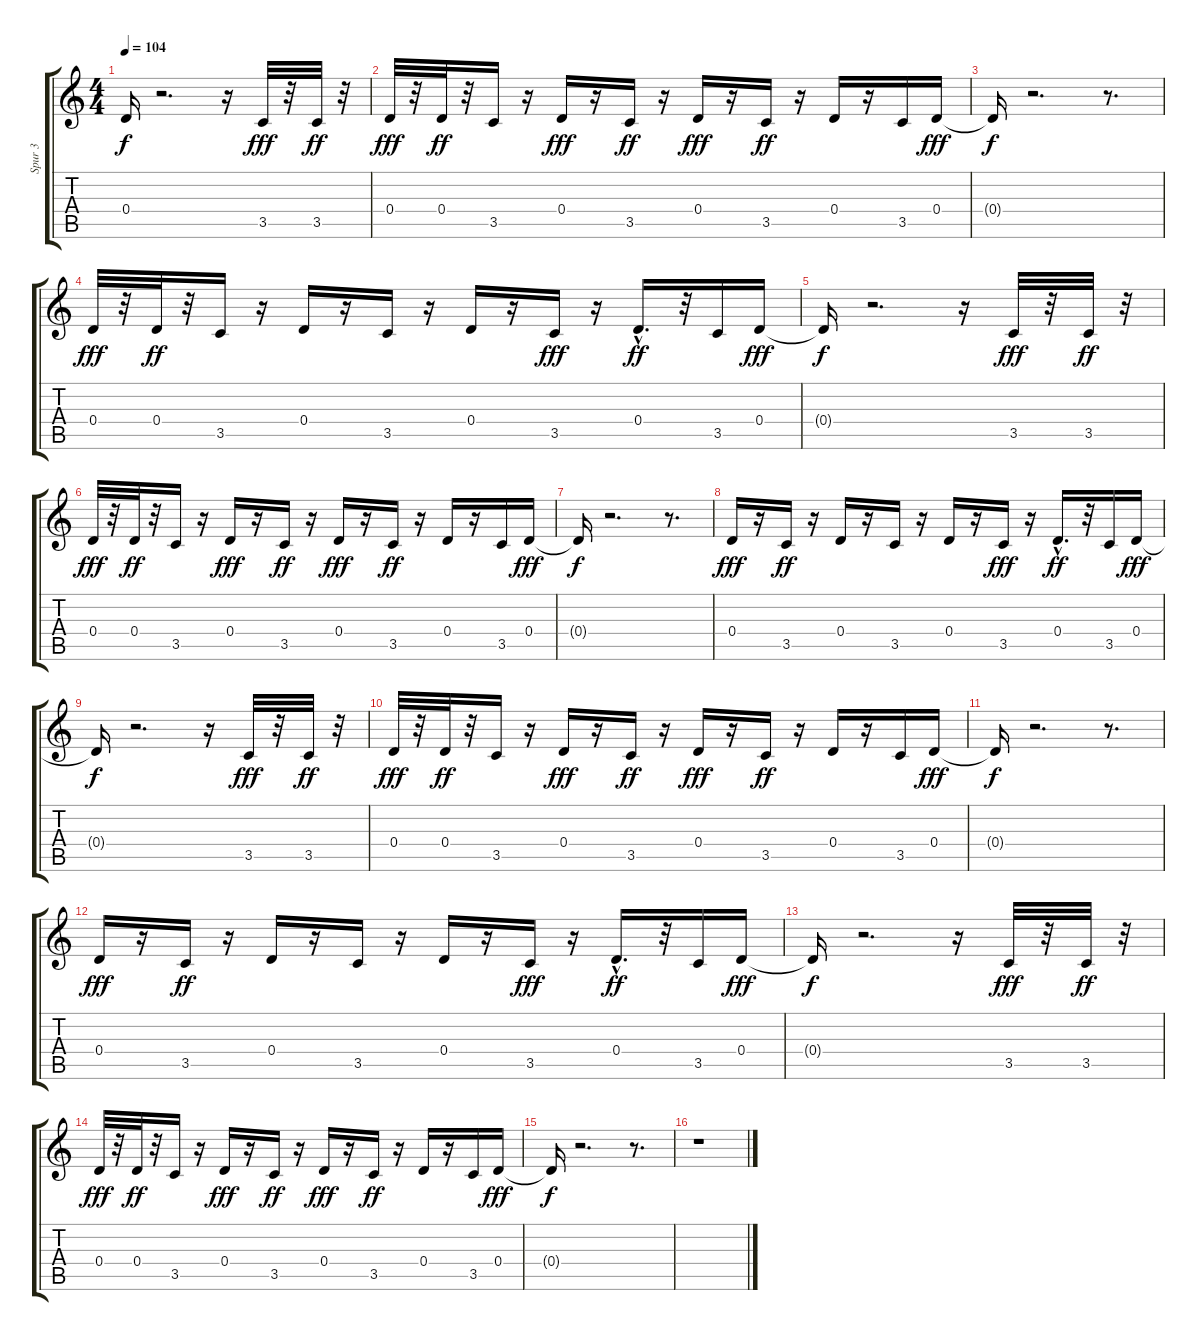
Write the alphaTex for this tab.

\track ("Spur 3" "Spur 3") {instrument electricguitarmuted}
\staff {score tabs}
\tuning (E4 B3 G3 D3 A2 E2) {hide}
\ts (4 4)
\tempo 104
\clef g2
\ks c
0.4{t}.16{dy f} r.2{d} r.16 3.5.32{dy fff} r.32 3.5.32{dy ff} r.32 |
0.4.32{dy fff} r.32 0.4.32{dy ff} r.32 3.5.16 r.16 0.4.16{dy fff} r.16 3.5.16{dy ff} r.16 0.4.16{dy fff} r.16 3.5.16{dy ff} r.16 0.4.16 r.16 3.5.16 0.4.16{dy fff} |
0.4{t}.16{dy f} r.2{d} r.8{d} |
0.4.32{dy fff} r.32 0.4.32{dy ff} r.32 3.5.16 r.16 0.4.16 r.16 3.5.16 r.16 0.4.16 r.16 3.5.16{dy fff} r.16 0.4{hac}.16{d dy ff} r.32 3.5.16 0.4.16{dy fff} |
0.4{t}.16{dy f} r.2{d} r.16 3.5.32{dy fff} r.32 3.5.32{dy ff} r.32 |
0.4.32{dy fff} r.32 0.4.32{dy ff} r.32 3.5.16 r.16 0.4.16{dy fff} r.16 3.5.16{dy ff} r.16 0.4.16{dy fff} r.16 3.5.16{dy ff} r.16 0.4.16 r.16 3.5.16 0.4.16{dy fff} |
0.4{t}.16{dy f} r.2{d} r.8{d} |
0.4.16{dy fff} r.16 3.5.16{dy ff} r.16 0.4.16 r.16 3.5.16 r.16 0.4.16 r.16 3.5.16{dy fff} r.16 0.4{hac}.16{d dy ff} r.32 3.5.16 0.4.16{dy fff} |
0.4{t}.16{dy f} r.2{d} r.16 3.5.32{dy fff} r.32 3.5.32{dy ff} r.32 |
0.4.32{dy fff} r.32 0.4.32{dy ff} r.32 3.5.16 r.16 0.4.16{dy fff} r.16 3.5.16{dy ff} r.16 0.4.16{dy fff} r.16 3.5.16{dy ff} r.16 0.4.16 r.16 3.5.16 0.4.16{dy fff} |
0.4{t}.16{dy f} r.2{d} r.8{d} |
0.4.16{dy fff} r.16 3.5.16{dy ff} r.16 0.4.16 r.16 3.5.16 r.16 0.4.16 r.16 3.5.16{dy fff} r.16 0.4{hac}.16{d dy ff} r.32 3.5.16 0.4.16{dy fff} |
0.4{t}.16{dy f} r.2{d} r.16 3.5.32{dy fff} r.32 3.5.32{dy ff} r.32 |
0.4.32{dy fff} r.32 0.4.32{dy ff} r.32 3.5.16 r.16 0.4.16{dy fff} r.16 3.5.16{dy ff} r.16 0.4.16{dy fff} r.16 3.5.16{dy ff} r.16 0.4.16 r.16 3.5.16 0.4.16{dy fff} |
0.4{t}.16{dy f} r.2{d} r.8{d} |
r.1
